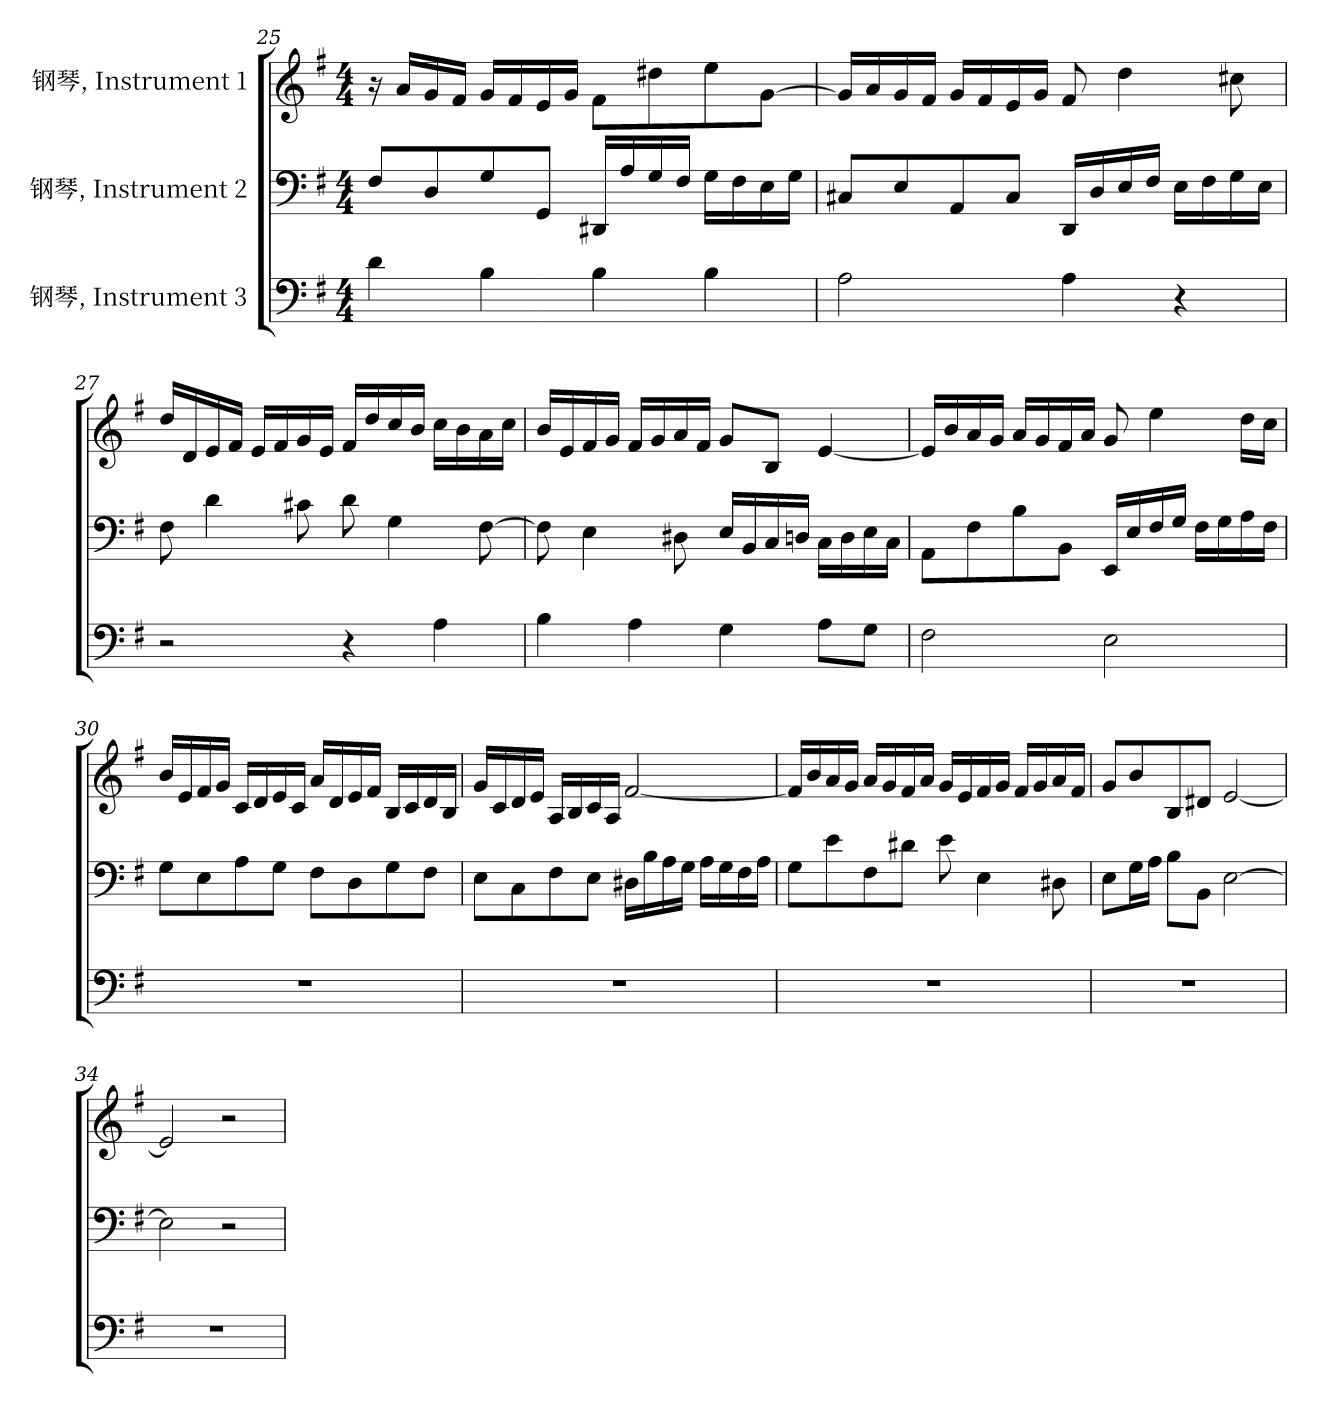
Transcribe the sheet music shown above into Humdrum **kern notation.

**kern	**kern	**kern
*part3	*part2	*part1
*staff3	*staff2	*staff1
*I"钢琴, Instrument 3	*I"钢琴, Instrument 2	*I"钢琴, Instrument 1
*clefF4	*clefF4	*clefG2
*k[f#]	*k[f#]	*k[f#]
*M4/4	*M4/4	*M4/4
=25	=25	=25
4d\	8F#/L	16r
.	.	16a/LL
.	8D/	16g/
.	.	16f#/JJ
4B\	8G/	16g/LL
.	.	16f#/
.	8GG/J	16e/
.	.	16g/JJ
4B\	16DD#X/LL	8f#\L
.	16A/	.
.	16G/	8dd#X\
.	16F#/JJ	.
4B\	16G\LL	8ee\
.	16F#\	.
.	16E\	[8g\J
.	16G\JJ	.
!!LO:PB:g=z
=26	=26	=26
2A\	8C#X/L	16g/LL]
.	.	16a/
.	8E/	16g/
.	.	16f#/JJ
.	8AA/	16g/LL
.	.	16f#/
.	8C#/J	16e/
.	.	16g/JJ
4A\	16DD/LL	8f#/
.	16D/	.
.	16E/	4dd\
.	16F#/JJ	.
4r	16E\LL	.
.	16F#\	.
.	16G\	8cc#X\
.	16E\JJ	.
=27	=27	=27
2r	8F#\	16dd/LL
.	.	16d/
.	4d\	16e/
.	.	16f#/JJ
.	.	16e/LL
.	.	16f#/
.	8c#X\	16g/
.	.	16e/JJ
4r	8d\	16f#/LL
.	.	16dd/
.	4G\	16cc/
.	.	16b/JJ
4A\	.	16cc\LL
.	.	16b\
.	[8F#\	16a\
.	.	16cc\JJ
!!LO:LB:g=z
=28	=28	=28
4B\	8F#\]	16b/LL
.	.	16e/
.	4E\	16f#/
.	.	16g/JJ
4A\	.	16f#/LL
.	.	16g/
.	8D#X\	16a/
.	.	16f#/JJ
4G\	16E/LL	8g/L
.	16BB/	.
.	16C/	8B/J
.	16Dn/JJ	.
8A\L	16C\LL	[4e/
.	16D\	.
8G\J	16E\	.
.	16C\JJ	.
=29	=29	=29
2F#\	8AA\L	16e/LL]
.	.	16b/
.	8F#\	16a/
.	.	16g/JJ
.	8B\	16a/LL
.	.	16g/
.	8BB\J	16f#/
.	.	16a/JJ
2E\	16EE/LL	8g/
.	16E/	.
.	16F#/	4ee\
.	16G/JJ	.
.	16F#\LL	.
.	16G\	.
.	16A\	16dd\LL
.	16F#\JJ	16cc\JJ
!!LO:LB:g=z
=30	=30	=30
1r	8G\L	16b/LL
.	.	16e/
.	8E\	16f#/
.	.	16g/JJ
.	8A\	16c/LL
.	.	16d/
.	8G\J	16e/
.	.	16c/JJ
.	8F#\L	16a/LL
.	.	16d/
.	8D\	16e/
.	.	16f#/JJ
.	8G\	16B/LL
.	.	16c/
.	8F#\J	16d/
.	.	16B/JJ
=31	=31	=31
1r	8E\L	16g/LL
.	.	16c/
.	8C\	16d/
.	.	16e/JJ
.	8F#\	16A/LL
.	.	16B/
.	8E\J	16c/
.	.	16A/JJ
.	16D#X\LL	[2f#/
.	16B\	.
.	16A\	.
.	16G\JJ	.
.	16A\LL	.
.	16G\	.
.	16F#\	.
.	16A\JJ	.
!!LO:LB:g=z
=32	=32	=32
1r	8G\L	16f#/LL]
.	.	16b/
.	8e\	16a/
.	.	16g/JJ
.	8F#\	16a/LL
.	.	16g/
.	8d#X\J	16f#/
.	.	16a/JJ
.	8e\	16g/LL
.	.	16e/
.	4E\	16f#/
.	.	16g/JJ
.	.	16f#/LL
.	.	16g/
.	8D#X\	16a/
.	.	16f#/JJ
=33	=33	=33
1r	8E\L	8g/L
.	16G\L	8b/
.	16A\JJ	.
.	8B\L	8B/
.	8BB\J	8d#X/J
.	[2E\	[2e/
=34	=34	=34
1r	2E\]	2e/]
.	2r	2r
=	=	=
*-	*-	*-
